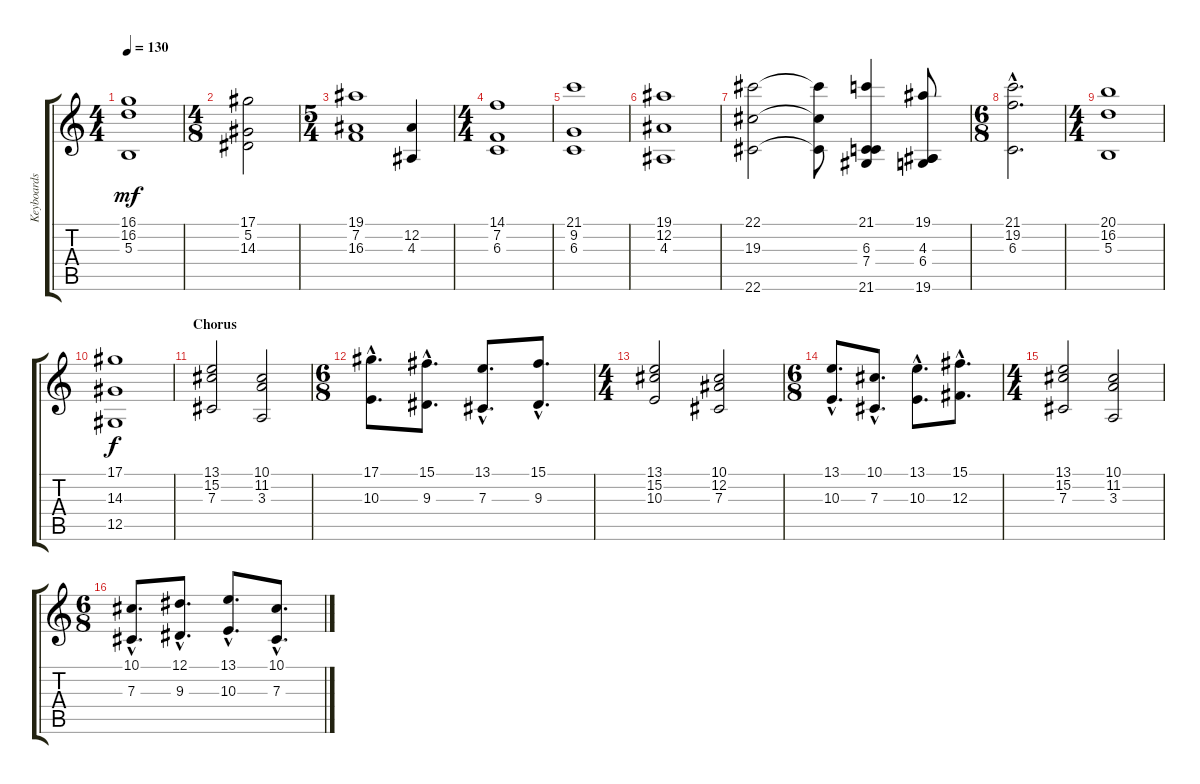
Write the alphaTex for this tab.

\track ("Keyboards" "Keyboards") {instrument stringensemble1}
\staff {score tabs}
\tuning (Eb4 Bb3 Gb3 Db3 Ab2 Eb2) {hide}
\ts (4 4)
\tempo 130
\clef g2
\ks c
(16.1 16.2 5.3).1{dy mf} |
\ts (4 8)
(17.1 5.2 14.3).2 |
\ts (5 4)
(19.1 7.2 16.3).1 (12.2 4.3).4 |
\ts (4 4)
(14.1 7.2 6.3).1 |
(21.1 9.2 6.3).1 |
(19.1 12.2 4.3).1 |
(22.1 19.3 22.6).2 (22.1{t} 19.3{t} 22.6{t}).8 (21.1 6.3 7.4 21.6).4 (19.1 4.3 6.4 19.6).8 |
\ts (6 8)
(21.1{hac} 19.2{hac} 6.3{hac}).2{d} |
\ts (4 4)
(20.1 16.2 5.3).1 |
(17.1 14.3 12.5).1{dy f} |
\section ("" "Chorus")
(13.1 15.2 7.3).2{instrument stringensemble1} (10.1 11.2 3.3).2 |
\ts (6 8)
(17.1{hac} 10.3{hac}).8{d} (15.1{hac} 9.3{hac}).8{d} (13.1{hac} 7.3{hac}).8{d} (15.1{hac} 9.3{hac}).8{d} |
\ts (4 4)
(13.1 15.2 10.3).2 (10.1 12.2 7.3).2 |
\ts (6 8)
(13.1{hac} 10.3{hac}).8{d} (10.1{hac} 7.3{hac}).8{d} (13.1{hac} 10.3{hac}).8{d} (15.1{hac} 12.3{hac}).8{d} |
\ts (4 4)
(13.1 15.2 7.3).2 (10.1 11.2 3.3).2 |
\ts (6 8)
(10.1{hac} 7.3{hac}).8{d} (12.1{hac} 9.3{hac}).8{d} (13.1{hac} 10.3{hac}).8{d} (10.1{hac} 7.3{hac}).8{d}
